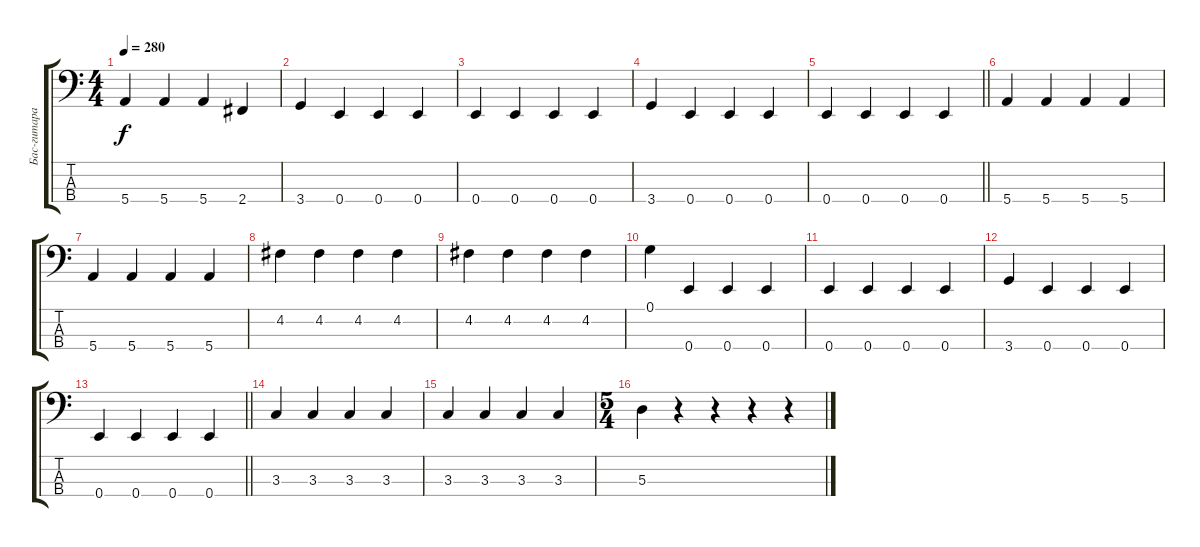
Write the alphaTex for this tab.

\track ("Бас-гитара" "Бас-гитара") {instrument electricbasspick}
\staff {score tabs}
\tuning (G2 D2 A1 E1) {hide}
\ts (4 4)
\tempo 280
\clef f4
\ks c
5.4.4{dy f} 5.4.4 5.4.4 2.4.4 |
3.4.4 0.4.4 0.4.4 0.4.4 |
0.4.4 0.4.4 0.4.4 0.4.4 |
3.4.4 0.4.4 0.4.4 0.4.4 |
\barLineRight lightlight
0.4.4 0.4.4 0.4.4 0.4.4 |
5.4.4 5.4.4 5.4.4 5.4.4 |
5.4.4 5.4.4 5.4.4 5.4.4 |
4.2.4 4.2.4 4.2.4 4.2.4 |
4.2.4 4.2.4 4.2.4 4.2.4 |
0.1.4 0.4.4 0.4.4 0.4.4 |
0.4.4 0.4.4 0.4.4 0.4.4 |
3.4.4 0.4.4 0.4.4 0.4.4 |
\barLineRight lightlight
0.4.4 0.4.4 0.4.4 0.4.4 |
3.3.4 3.3.4 3.3.4 3.3.4 |
3.3.4 3.3.4 3.3.4 3.3.4 |
\ts (5 4)
5.3.4 r.4 r.4 r.4 r.4
